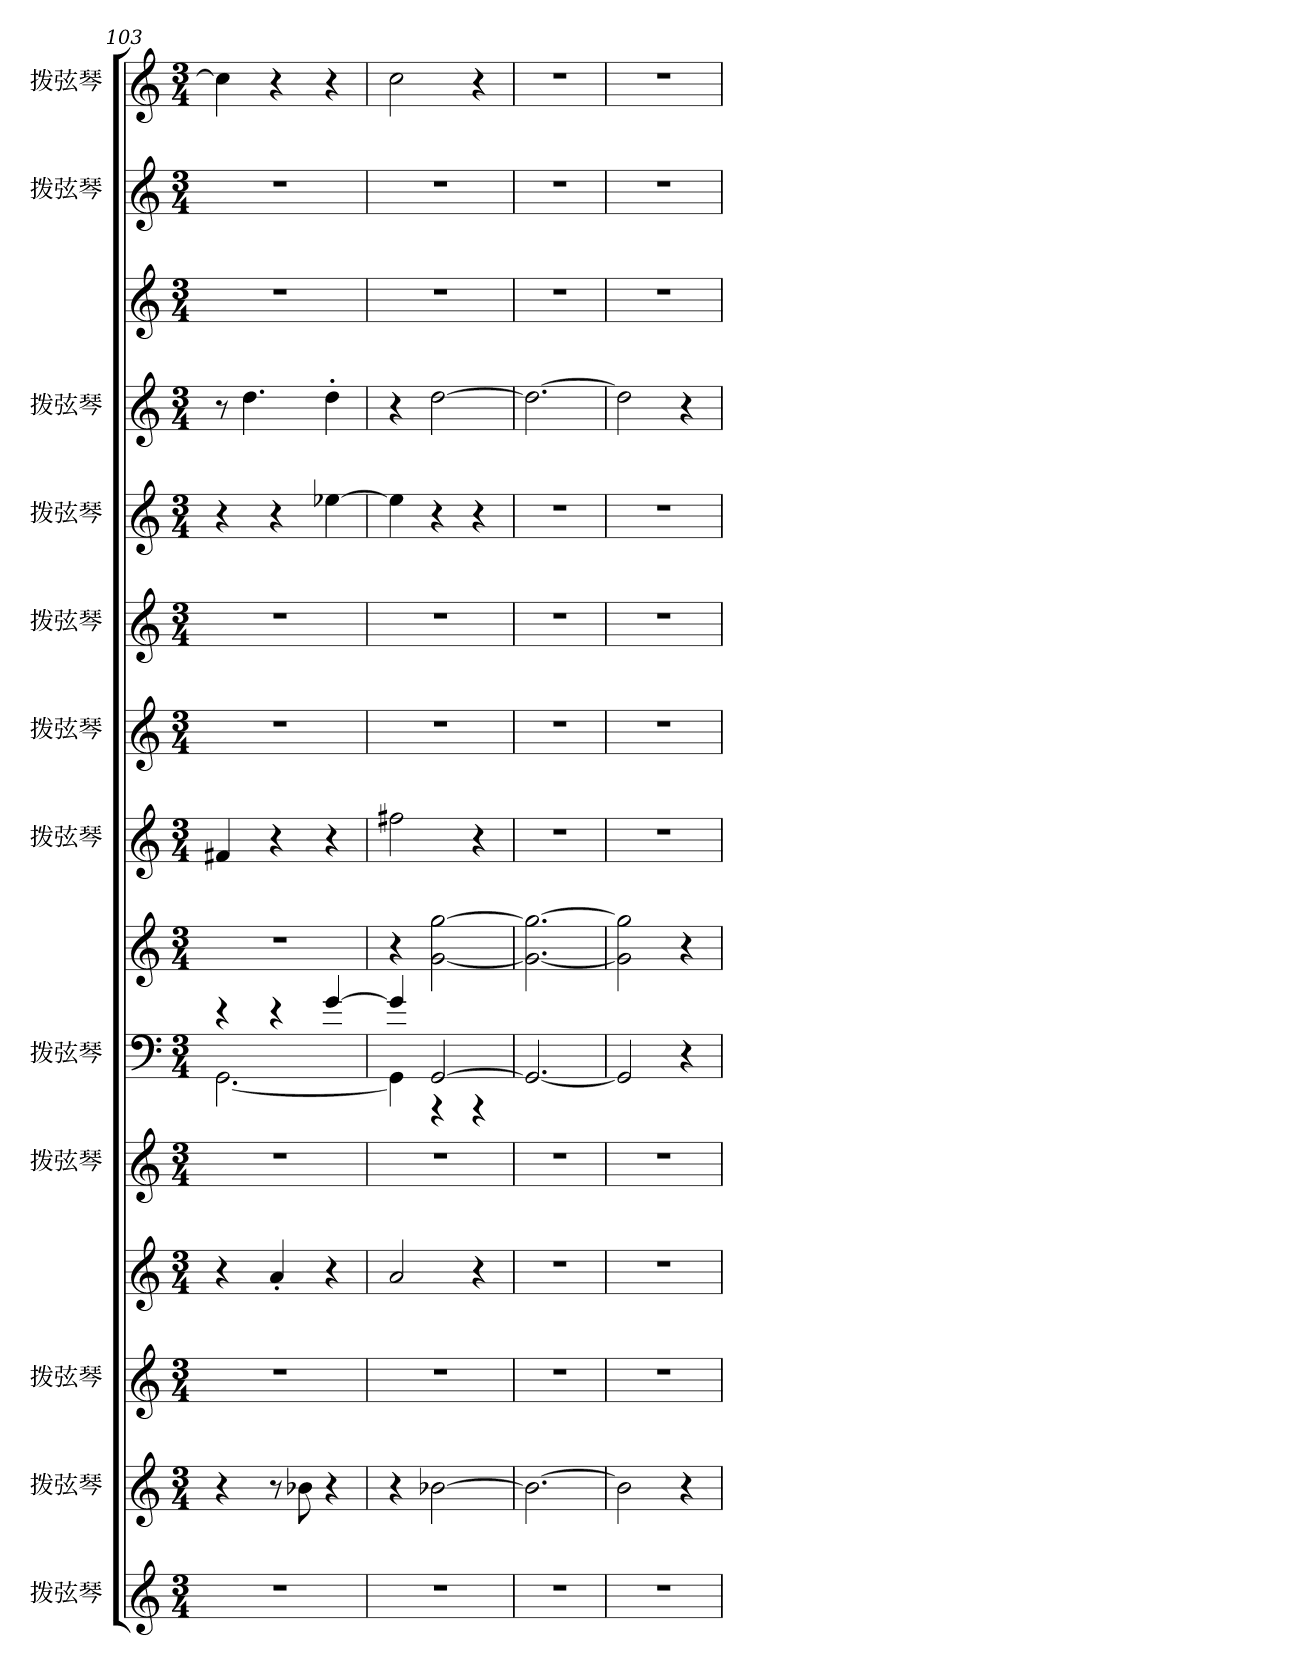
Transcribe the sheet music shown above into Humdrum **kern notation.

**kern	**kern	**kern	**kern	**kern	**kern	**kern	**kern	**kern	**kern	**kern	**kern	**kern	**kern	**kern
*part12	*part11	*part10	*part10	*part9	*part8	*part8	*part7	*part6	*part5	*part4	*part3	*part3	*part2	*part1
*staff15	*staff14	*staff13	*staff12	*staff11	*staff10	*staff9	*staff8	*staff7	*staff6	*staff5	*staff4	*staff3	*staff2	*staff1
*I"拨弦琴	*I"拨弦琴	*I"拨弦琴	*	*I"拨弦琴	*I"拨弦琴	*	*I"拨弦琴	*I"拨弦琴	*I"拨弦琴	*I"拨弦琴	*I"拨弦琴	*	*I"拨弦琴	*I"拨弦琴
!!LO:PB:g=z
*clefG2	*clefG2	*clefG2	*clefG2	*clefG2	*clefF4	*clefG2	*clefG2	*clefG2	*clefG2	*clefG2	*clefG2	*clefG2	*clefG2	*clefG2
*k[]	*k[]	*k[]	*k[]	*k[]	*k[]	*k[]	*k[]	*k[]	*k[]	*k[]	*k[]	*k[]	*k[]	*k[]
*M3/4	*M3/4	*M3/4	*M3/4	*M3/4	*M3/4	*M3/4	*M3/4	*M3/4	*M3/4	*M3/4	*M3/4	*M3/4	*M3/4	*M3/4
=103	=103	=103	=103	=103	=103	=103	=103	=103	=103	=103	=103	=103	=103	=103
*	*	*	*	*	*^	*	*	*	*	*	*	*	*	*
2.r	4r	2.r	4r	2.r	4r	[2.GG\	2.r	4f#X/	2.r	2.r	4r	8r	2.r	2.r	4cc\]
.	.	.	.	.	.	.	.	.	.	.	.	4.dd\	.	.	.
.	8r	.	4a'/	.	4r	.	.	4r	.	.	4r	.	.	.	4r
.	8b-X\	.	.	.	.	.	.	.	.	.	.	.	.	.	.
.	4r	.	4r	.	[4g/	.	.	4r	.	.	[4ee-X\	4dd'\	.	.	4r
=104	=104	=104	=104	=104	=104	=104	=104	=104	=104	=104	=104	=104	=104	=104	=104
2.r	4r	2.r	2a/	2.r	4g/]	4GG\]	4r	2ff#X\	2.r	2.r	4ee-\]	4r	2.r	2.r	2cc\
.	[2b-X\	.	.	.	[2GG/	4r	[2g\ [2gg\	.	.	.	4r	[2dd\	.	.	.
.	.	.	4r	.	.	4r	.	4r	.	.	4r	.	.	.	4r
*	*	*	*	*	*v	*v	*	*	*	*	*	*	*	*	*
=105	=105	=105	=105	=105	=105	=105	=105	=105	=105	=105	=105	=105	=105	=105
2.r	2.b-\_	2.r	2.r	2.r	2.GG/_	2.g\_ 2.gg\_	2.r	2.r	2.r	2.r	2.dd\_	2.r	2.r	2.r
=106	=106	=106	=106	=106	=106	=106	=106	=106	=106	=106	=106	=106	=106	=106
2.r	2b-\]	2.r	2.r	2.r	2GG/]	2g\] 2gg\]	2.r	2.r	2.r	2.r	2dd\]	2.r	2.r	2.r
.	4r	.	.	.	4r	4r	.	.	.	.	4r	.	.	.
=	=	=	=	=	=	=	=	=	=	=	=	=	=	=
*-	*-	*-	*-	*-	*-	*-	*-	*-	*-	*-	*-	*-	*-	*-
